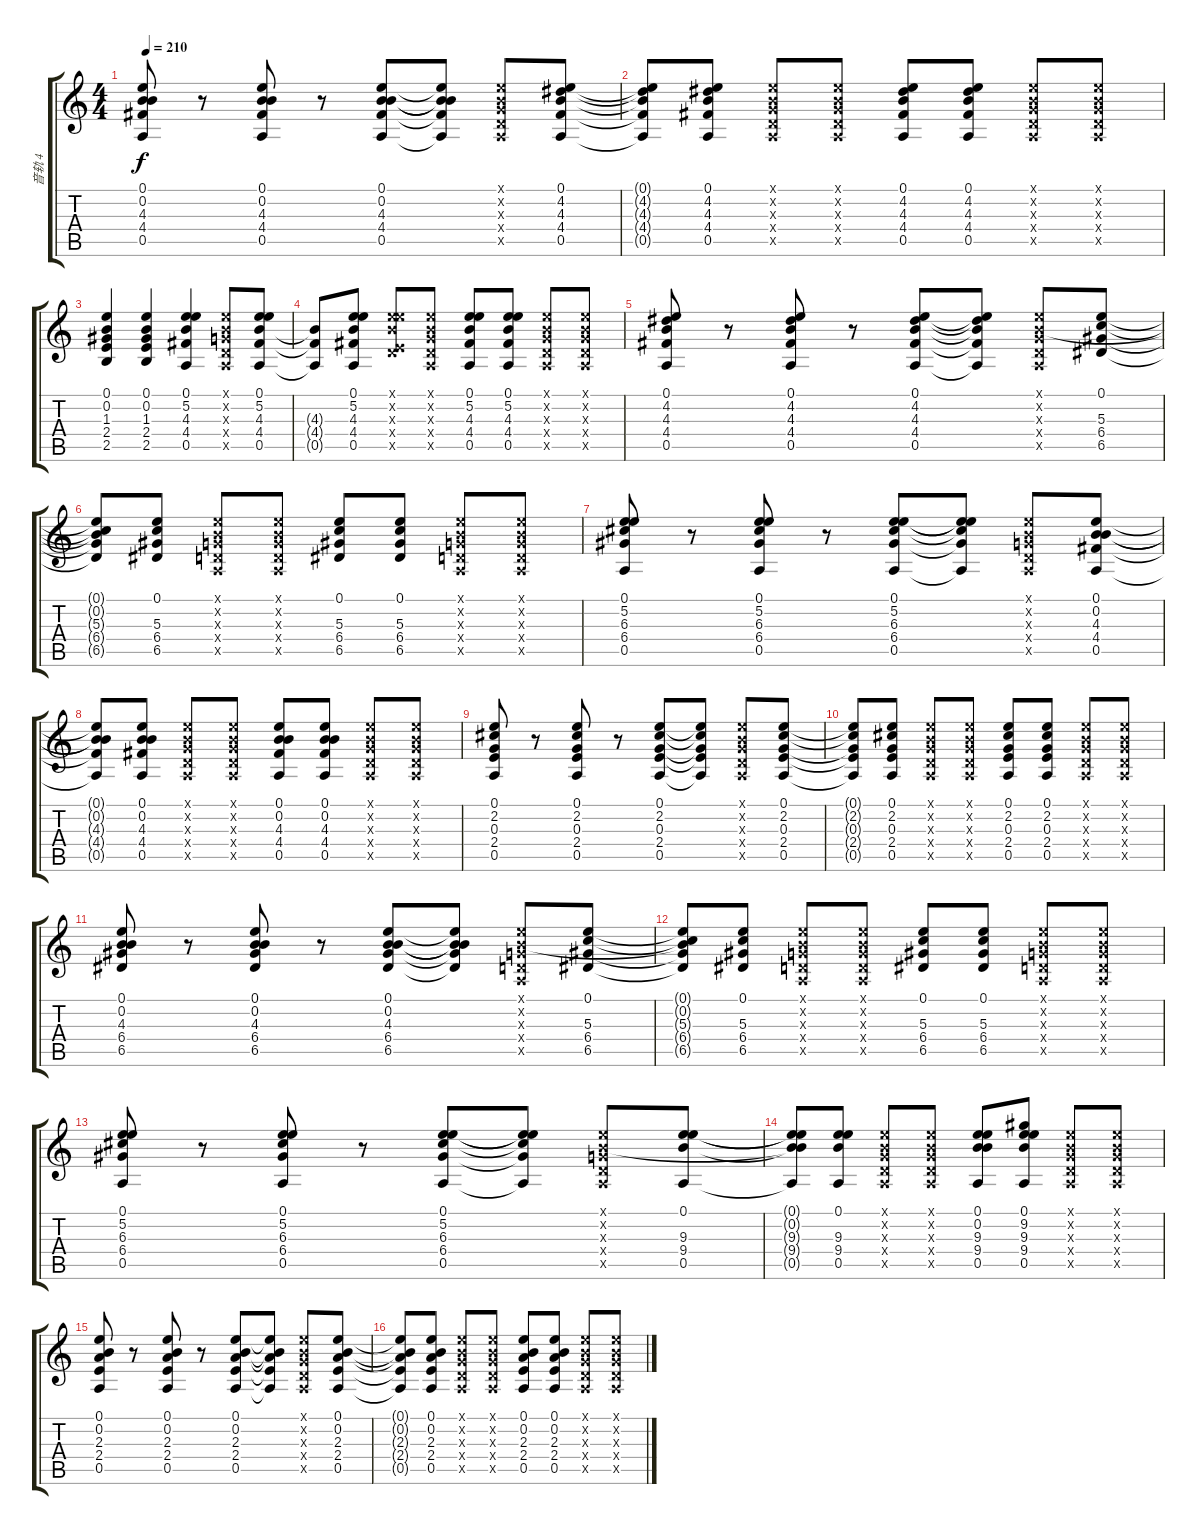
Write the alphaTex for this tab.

\track ("音轨 4" "音轨 4") {instrument overdrivenguitar}
\staff {score tabs}
\tuning (E4 B3 G3 D3 A2 E2) {hide}
\ts (4 4)
\tempo 210
\clef g2
\ks c
(0.1 0.2 4.3 4.4 0.5).8{dy f} r.8 (0.1 0.2 4.3 4.4 0.5).8 r.8 (0.1 0.2 4.3 4.4 0.5).8 (0.1{t} 0.2{t} 4.3{t} 4.4{t} 0.5{t}).8 (0.1{x} 0.2{x} 0.3{x} 0.4{x} 0.5{x}).8 (0.1 4.2 4.3 4.4 0.5).8 |
(0.1{t} 4.2{t} 4.3{t} 4.4{t} 0.5{t}).8 (0.1 4.2 4.3 4.4 0.5).8 (0.1{x} 0.2{x} 0.3{x} 0.4{x} 0.5{x}).8 (0.1{x} 0.2{x} 0.3{x} 0.4{x} 0.5{x}).8 (0.1 4.2 4.3 4.4 0.5).8 (0.1 4.2 4.3 4.4 0.5).8 (0.1{x} 0.2{x} 0.3{x} 0.4{x} 0.5{x}).8 (0.1{x} 0.2{x} 0.3{x} 0.4{x} 0.5{x}).8 |
(0.1 0.2 1.3 2.4 2.5).4 (0.1 0.2 1.3 2.4 2.5).4 (0.1 5.2 4.3 4.4 0.5).4 (0.1{x} 0.2{x} 0.3{x} 0.4{x} 0.5{x}).8 (0.1 5.2 4.3 4.4 0.5).8 |
(4.3{t} 4.4{t} 0.5{t}).8 (0.1 5.2 4.3 4.4 0.5).8 (0.1{x} 0.2{x} 9.3{x} 0.4{x} 7.5{x}).8 (0.1{x} 0.2{x} 0.3{x} 0.4{x} 0.5{x}).8 (0.1 5.2 4.3 4.4 0.5).8 (0.1 5.2 4.3 4.4 0.5).8 (0.1{x} 0.2{x} 0.3{x} 0.4{x} 0.5{x}).8 (0.1{x} 0.2{x} 0.3{x} 0.4{x} 0.5{x}).8 |
(0.1 4.2 4.3 4.4 0.5).8 r.8 (0.1 4.2 4.3 4.4 0.5).8 r.8 (0.1 4.2 4.3 4.4 0.5).8 (0.1{t} 4.2{t} 4.3{t} 4.4{t} 0.5{t}).8 (0.1{x} 0.2{x} 0.3{x} 0.4{x} 0.5{x}).8 (0.1 5.3 6.4 6.5).8 |
(0.1{t} 0.2{t} 5.3{t} 6.4{t} 6.5{t}).8 (0.1 5.3 6.4 6.5).8 (0.1{x} 0.2{x} 0.3{x} 0.4{x} 0.5{x}).8 (0.1{x} 0.2{x} 0.3{x} 0.4{x} 0.5{x}).8 (0.1 5.3 6.4 6.5).8 (0.1 5.3 6.4 6.5).8 (0.1{x} 0.2{x} 0.3{x} 0.4{x} 0.5{x}).8 (0.1{x} 0.2{x} 0.3{x} 0.4{x} 0.5{x}).8 |
(0.1 5.2 6.3 6.4 0.5).8 r.8 (0.1 5.2 6.3 6.4 0.5).8 r.8 (0.1 5.2 6.3 6.4 0.5).8 (0.1{t} 5.2{t} 6.3{t} 6.4{t} 0.5{t}).8 (0.1{x} 0.2{x} 0.3{x} 0.4{x} 0.5{x}).8 (0.1 0.2 4.3 4.4 0.5).8 |
(0.1{t} 0.2{t} 4.3{t} 4.4{t} 0.5{t}).8 (0.1 0.2 4.3 4.4 0.5).8 (0.1{x} 0.2{x} 0.3{x} 0.4{x} 0.5{x}).8 (0.1{x} 0.2{x} 0.3{x} 0.4{x} 0.5{x}).8 (0.1 0.2 4.3 4.4 0.5).8 (0.1 0.2 4.3 4.4 0.5).8 (0.1{x} 0.2{x} 0.3{x} 0.4{x} 0.5{x}).8 (0.1{x} 0.2{x} 0.3{x} 0.4{x} 0.5{x}).8 |
(0.1 2.2 0.3 2.4 0.5).8 r.8 (0.1 2.2 0.3 2.4 0.5).8 r.8 (0.1 2.2 0.3 2.4 0.5).8 (0.1{t} 2.2{t} 0.3{t} 2.4{t} 0.5{t}).8 (0.1{x} 0.2{x} 0.3{x} 0.4{x} 0.5{x}).8 (0.1 2.2 0.3 2.4 0.5).8 |
(0.1{t} 2.2{t} 0.3{t} 2.4{t} 0.5{t}).8 (0.1 2.2 0.3 2.4 0.5).8 (0.1{x} 0.2{x} 0.3{x} 0.4{x} 0.5{x}).8 (0.1{x} 0.2{x} 0.3{x} 0.4{x} 0.5{x}).8 (0.1 2.2 0.3 2.4 0.5).8 (0.1 2.2 0.3 2.4 0.5).8 (0.1{x} 0.2{x} 0.3{x} 0.4{x} 0.5{x}).8 (0.1{x} 0.2{x} 0.3{x} 0.4{x} 0.5{x}).8 |
(0.1 0.2 4.3 6.4 6.5).8 r.8 (0.1 0.2 4.3 6.4 6.5).8 r.8 (0.1 0.2 4.3 6.4 6.5).8 (0.1{t} 0.2{t} 4.3{t} 6.4{t} 6.5{t}).8 (0.1{x} 0.2{x} 0.3{x} 0.4{x} 0.5{x}).8 (0.1 5.3 6.4 6.5).8 |
(0.1{t} 0.2{t} 5.3{t} 6.4{t} 6.5{t}).8 (0.1 5.3 6.4 6.5).8 (0.1{x} 0.2{x} 0.3{x} 0.4{x} 0.5{x}).8 (0.1{x} 0.2{x} 0.3{x} 0.4{x} 0.5{x}).8 (0.1 5.3 6.4 6.5).8 (0.1 5.3 6.4 6.5).8 (0.1{x} 0.2{x} 0.3{x} 0.4{x} 0.5{x}).8 (0.1{x} 0.2{x} 0.3{x} 0.4{x} 0.5{x}).8 |
(0.1 5.2 6.3 6.4 0.5).8 r.8 (0.1 5.2 6.3 6.4 0.5).8 r.8 (0.1 5.2 6.3 6.4 0.5).8 (0.1{t} 5.2{t} 6.3{t} 6.4{t} 0.5{t}).8 (0.1{x} 0.2{x} 0.3{x} 0.4{x} 0.5{x}).8 (0.1 9.3 9.4 0.5).8 |
(0.1{t} 0.2{t} 9.3{t} 9.4{t} 0.5{t}).8 (0.1 9.3 9.4 0.5).8 (0.1{x} 0.2{x} 0.3{x} 0.4{x} 0.5{x}).8 (0.1{x} 0.2{x} 0.3{x} 0.4{x} 0.5{x}).8 (0.1 0.2 9.3 9.4 0.5).8 (0.1 9.2 9.3 9.4 0.5).8 (0.1{x} 0.2{x} 0.3{x} 0.4{x} 0.5{x}).8 (0.1{x} 0.2{x} 0.3{x} 0.4{x} 0.5{x}).8 |
(0.1 0.2 2.3 2.4 0.5).8 r.8 (0.1 0.2 2.3 2.4 0.5).8 r.8 (0.1 0.2 2.3 2.4 0.5).8 (0.1{t} 0.2{t} 2.3{t} 2.4{t} 0.5{t}).8 (0.1{x} 0.2{x} 0.3{x} 0.4{x} 0.5{x}).8 (0.1 0.2 2.3 2.4 0.5).8 |
(0.1{t} 0.2{t} 2.3{t} 2.4{t} 0.5{t}).8 (0.1 0.2 2.3 2.4 0.5).8 (0.1{x} 0.2{x} 0.3{x} 0.4{x} 0.5{x}).8 (0.1{x} 0.2{x} 0.3{x} 0.4{x} 0.5{x}).8 (0.1 0.2 2.3 2.4 0.5).8 (0.1 0.2 2.3 2.4 0.5).8 (0.1{x} 0.2{x} 0.3{x} 0.4{x} 0.5{x}).8 (0.1{x} 0.2{x} 0.3{x} 0.4{x} 0.5{x}).8
